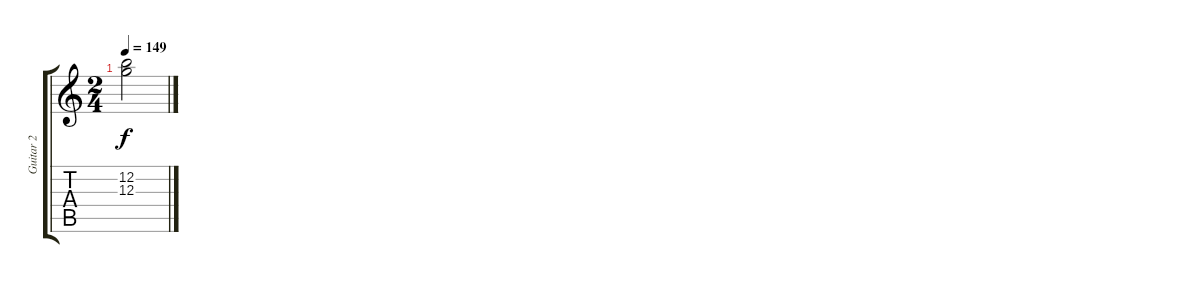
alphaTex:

\track ("Guitar 2" "Guitar 2") {instrument distortionguitar}
\staff {score tabs}
\tuning (E4 B3 G3 D3 A2 E2) {hide}
\ts (2 4)
\tempo 149
\clef g2
\ks c
(12.2{t} 12.3{t}).2{dy f}
